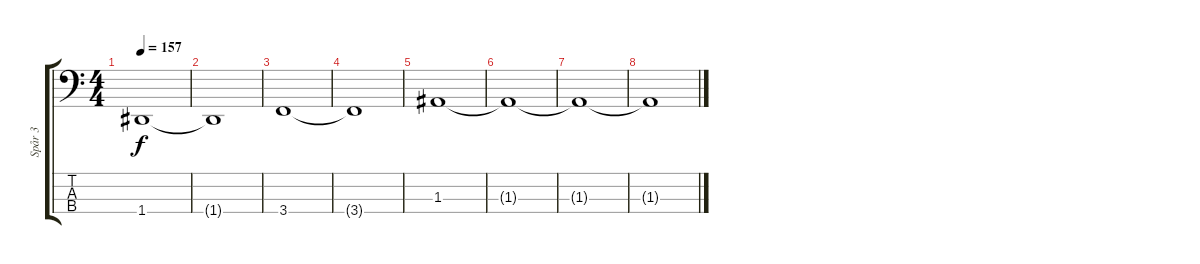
\track ("Spår 3" "Spår 3") {instrument electricbasspick}
\staff {score tabs}
\tuning (G2 D2 A1 D1) {hide}
\ts (4 4)
\tempo 157
\clef f4
\ks c
1.4.1{dy f} |
1.4{t}.1 |
3.4.1 |
3.4{t}.1 |
1.3.1 |
1.3{t}.1 |
1.3{t}.1 |
1.3{t}.1
